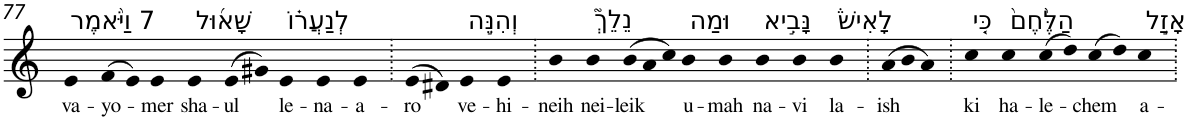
**kern	**text
*part1	*part1
*staff1	*staff1
*I"Piano	*
*I'Pno	*
!!LO:PB:g=z
*clefG2	*
*k[]	*
=77	=77
!LO:TX:a:t=7 וַיֹּ֨אמֶר	!
!	!LO:LY:b
4e	va-
!	!LO:LY:b
(>8f	-yo-
8e)	.
!	!LO:LY:b
4e	-mer
!LO:TX:a:t=שָׁא֜וּל	!
!	!LO:LY:b
4e	sha-
!	!LO:LY:b
(>8e	-ul
8g#X)	.
!LO:TX:a:t=לְנַעֲר֗וֹ	!
!	!LO:LY:b
4e	le-
!	!LO:LY:b
4e	-na-
!	!LO:LY:b
4e	-a-
=78.	=78.
!	!LO:LY:b
(>8e	-ro
8d#X)	.
!LO:TX:a:t=וְהִנֵּ֣ה	!
!	!LO:LY:b
4e	ve-
!	!LO:LY:b
4e	-hi-
=79.	=79.
!	!LO:LY:b
4b	-neih
!LO:TX:a:t=נֵלֵךְ֮	!
!	!LO:LY:b
4b	nei-
*Xtuplet	*
!	!LO:LY:b
(>12b	-leik
12a	.
12cc)	.
!LO:TX:a:t=וּמַה	!
!	!LO:LY:b
4b	u-
!	!LO:LY:b
4b	-mah
!LO:TX:a:t=נָּבִ֣יא	!
!	!LO:LY:b
4b	na-
!	!LO:LY:b
4b	-vi
!LO:TX:a:t=לָאִישׁ֒	!
!	!LO:LY:b
4b	la-
=80.	=80.
!	!LO:LY:b
(>12a	-ish
12b	.
12a)	.
=81.	=81.
!LO:TX:a:t=כִּ֤י	!
!	!LO:LY:b
4cc	ki
!LO:TX:a:t=הַלֶּ֙חֶם֙	!
!	!LO:LY:b
4cc	ha-
!	!LO:LY:b
(>8cc	-le-
8dd)	.
!	!LO:LY:b
(>8cc	-chem
8dd)	.
!LO:TX:a:t=אָזַ֣ל	!
!	!LO:LY:b
4cc	a-
=.	=.
*-	*-
